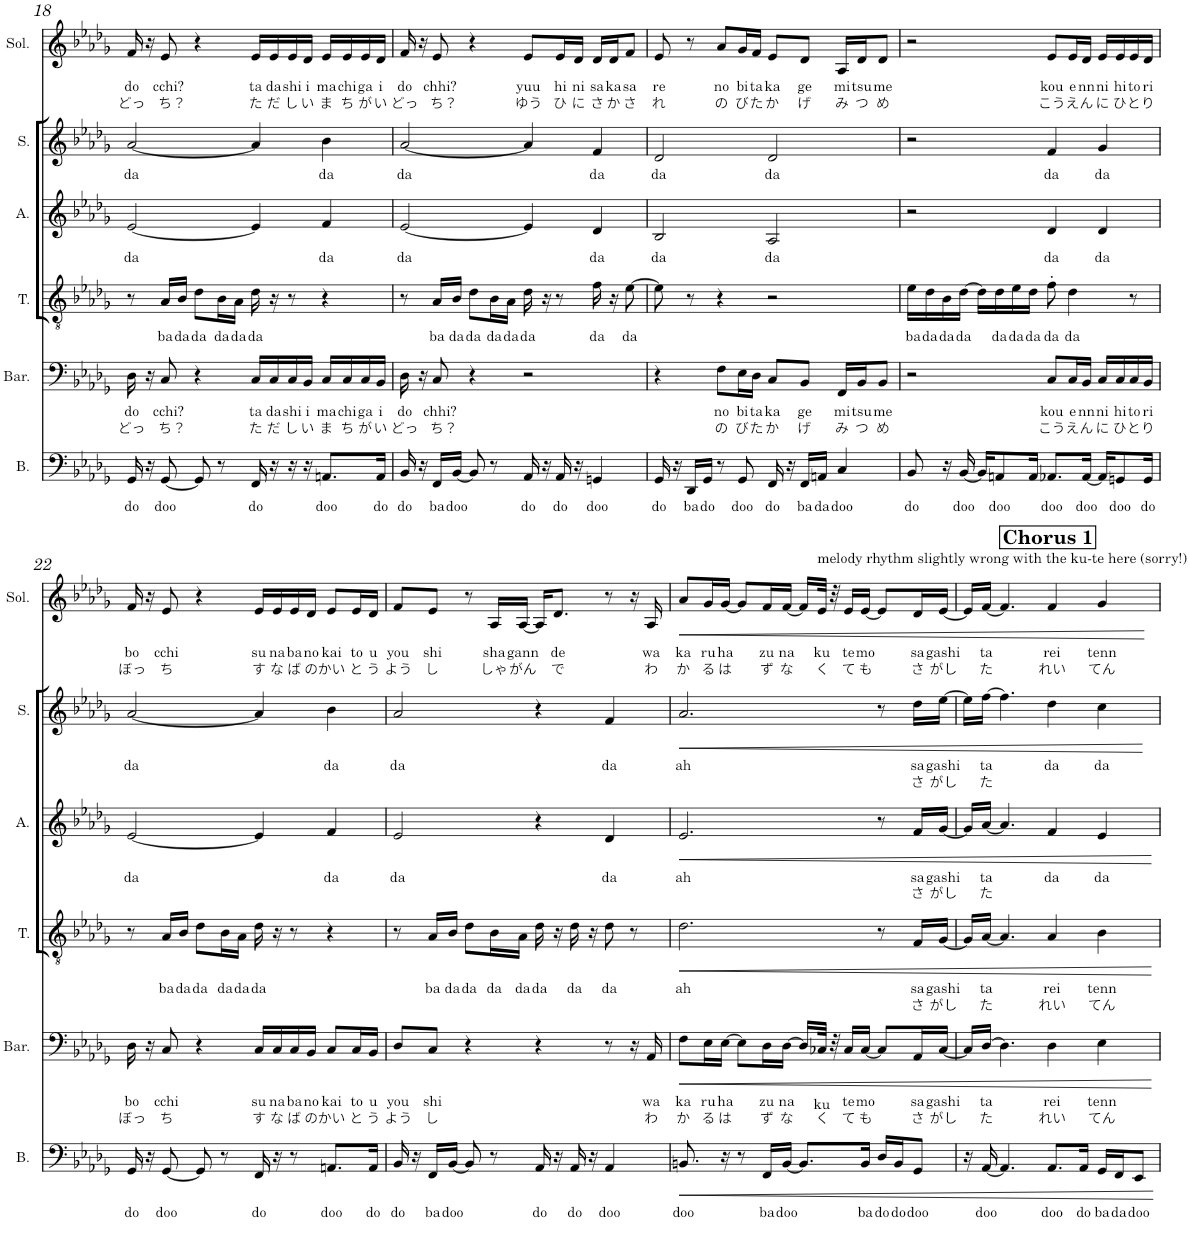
**kern	**text	**dynam	**kern	**text	**text	**dynam	**kern	**text	**text	**dynam	**kern	**text	**text	**dynam	**kern	**text	**text	**dynam	**kern	**text	**text	**dynam
*part6	*part6	*part6	*part5	*part5	*part5	*part5	*part4	*part4	*part4	*part4	*part3	*part3	*part3	*part3	*part2	*part2	*part2	*part2	*part1	*part1	*part1	*part1
*staff6	*staff6	*staff6	*staff5	*staff5	*staff5	*staff5	*staff4	*staff4	*staff4	*staff4	*staff3	*staff3	*staff3	*staff3	*staff2	*staff2	*staff2	*staff2	*staff1	*staff1	*staff1	*staff1
*I"Bass	*	*	*I"Baritone	*	*	*	*I"Tenor	*	*	*	*I"Alto	*	*	*	*I"Soprano	*	*	*	*I"Solo	*	*	*
*I'B.	*	*	*I'Bar.	*	*	*	*I'T.	*	*	*	*I'A.	*	*	*	*I'S.	*	*	*	*I'Sol.	*	*	*
!!LO:PB:g=z
*clefF4	*	*	*clefF4	*	*	*	*clefGv2	*	*	*	*clefG2	*	*	*	*clefG2	*	*	*	*clefG2	*	*	*
*k[b-e-a-d-g-]	*	*	*k[b-e-a-d-g-]	*	*	*	*k[b-e-a-d-g-]	*	*	*	*k[b-e-a-d-g-]	*	*	*	*k[b-e-a-d-g-]	*	*	*	*k[b-e-a-d-g-]	*	*	*
*M4/4	*	*	*M4/4	*	*	*	*M4/4	*	*	*	*M4/4	*	*	*	*M4/4	*	*	*	*M4/4	*	*	*
=18	=18	=18	=18	=18	=18	=18	=18	=18	=18	=18	=18	=18	=18	=18	=18	=18	=18	=18	=18	=18	=18	=18
!	!LO:LY:b	!	!	!LO:LY:b	!LO:LY:b	!	!	!	!	!	!	!LO:LY:b	!	!	!	!LO:LY:b	!	!	!	!LO:LY:b	!LO:LY:b	!
16GG-/	do	.	16D-\	do	どっ	.	8r	.	.	.	[2e-/	da	.	.	[2a-/	da	.	.	16f/	do	どっ	.
16r	.	.	16r	.	.	.	.	.	.	.	.	.	.	.	.	.	.	.	16r	.	.	.
!	!LO:LY:b	!	!	!LO:LY:b	!LO:LY:b	!	!	!LO:LY:b	!	!	!	!	!	!	!	!	!	!	!	!LO:LY:b	!LO:LY:b	!
[8GG-/	doo	.	8C/	cchi?	ち？	.	16A-/LL	ba	.	.	.	.	.	.	.	.	.	.	8e-/	cchi?	ち？	.
!	!	!	!	!	!	!	!	!LO:LY:b	!	!	!	!	!	!	!	!	!	!	!	!	!	!
.	.	.	.	.	.	.	16B-/JJ	da	.	.	.	.	.	.	.	.	.	.	.	.	.	.
!	!	!	!	!	!	!	!	!LO:LY:b	!	!	!	!	!	!	!	!	!	!	!	!	!	!
8GG-/]	.	.	4r	.	.	.	8d-\L	da	.	.	.	.	.	.	.	.	.	.	4r	.	.	.
!	!	!	!	!	!	!	!	!LO:LY:b	!	!	!	!	!	!	!	!	!	!	!	!	!	!
8r	.	.	.	.	.	.	16B-\L	da	.	.	.	.	.	.	.	.	.	.	.	.	.	.
!	!	!	!	!	!	!	!	!LO:LY:b	!	!	!	!	!	!	!	!	!	!	!	!	!	!
.	.	.	.	.	.	.	16A-\JJ	da	.	.	.	.	.	.	.	.	.	.	.	.	.	.
!	!LO:LY:b	!	!	!LO:LY:b	!LO:LY:b	!	!	!LO:LY:b	!	!	!	!	!	!	!	!	!	!	!	!LO:LY:b	!LO:LY:b	!
16FF/	do	.	16C/LL	ta	た	.	16d-\	da	.	.	4e-/]	.	.	.	4a-/]	.	.	.	16e-/LL	ta	た	.
!	!	!	!	!LO:LY:b	!LO:LY:b	!	!	!	!	!	!	!	!	!	!	!	!	!	!	!LO:LY:b	!LO:LY:b	!
16r	.	.	16C/	da	だ	.	16r	.	.	.	.	.	.	.	.	.	.	.	16e-/	da	だ	.
!	!	!	!	!LO:LY:b	!LO:LY:b	!	!	!	!	!	!	!	!	!	!	!	!	!	!	!LO:LY:b	!LO:LY:b	!
16r	.	.	16C/	shi	し	.	8r	.	.	.	.	.	.	.	.	.	.	.	16e-/	shi	し	.
!	!	!	!	!LO:LY:b	!LO:LY:b	!	!	!	!	!	!	!	!	!	!	!	!	!	!	!LO:LY:b	!LO:LY:b	!
16r	.	.	16BB-/JJ	i	い	.	.	.	.	.	.	.	.	.	.	.	.	.	16d-/JJ	i	い	.
!	!LO:LY:b	!	!	!LO:LY:b	!LO:LY:b	!	!	!	!	!	!	!LO:LY:b	!	!	!	!LO:LY:b	!	!	!	!LO:LY:b	!LO:LY:b	!
8.AAn/L	doo	.	16C/LL	ma	ま	.	4r	.	.	.	4f/	da	.	.	4b-\	da	.	.	16e-/LL	ma	ま	.
!	!	!	!	!LO:LY:b	!LO:LY:b	!	!	!	!	!	!	!	!	!	!	!	!	!	!	!LO:LY:b	!LO:LY:b	!
.	.	.	16C/	chi	ち	.	.	.	.	.	.	.	.	.	.	.	.	.	16e-/	chi	ち	.
!	!	!	!	!LO:LY:b	!LO:LY:b	!	!	!	!	!	!	!	!	!	!	!	!	!	!	!LO:LY:b	!LO:LY:b	!
.	.	.	16C/	ga	が	.	.	.	.	.	.	.	.	.	.	.	.	.	16e-/	ga	が	.
!	!LO:LY:b	!	!	!LO:LY:b	!LO:LY:b	!	!	!	!	!	!	!	!	!	!	!	!	!	!	!LO:LY:b	!LO:LY:b	!
16AA/Jk	do	.	16BB-/JJ	i	い	.	.	.	.	.	.	.	.	.	.	.	.	.	16d-/JJ	i	い	.
=19	=19	=19	=19	=19	=19	=19	=19	=19	=19	=19	=19	=19	=19	=19	=19	=19	=19	=19	=19	=19	=19	=19
!	!LO:LY:b	!	!	!LO:LY:b	!LO:LY:b	!	!	!	!	!	!	!LO:LY:b	!	!	!	!LO:LY:b	!	!	!	!LO:LY:b	!LO:LY:b	!
16BB-/	do	.	16D-\	do	どっ	.	8r	.	.	.	[2e-/	da	.	.	[2a-/	da	.	.	16f/	do	どっ	.
16r	.	.	16r	.	.	.	.	.	.	.	.	.	.	.	.	.	.	.	16r	.	.	.
!	!LO:LY:b	!	!	!LO:LY:b	!LO:LY:b	!	!	!LO:LY:b	!	!	!	!	!	!	!	!	!	!	!	!LO:LY:b	!LO:LY:b	!
16FF/LL	ba	.	8C/	chhi?	ち？	.	16A-/LL	ba	.	.	.	.	.	.	.	.	.	.	8e-/	chhi?	ち？	.
!	!LO:LY:b	!	!	!	!	!	!	!LO:LY:b	!	!	!	!	!	!	!	!	!	!	!	!	!	!
[16BB-/JJ	doo	.	.	.	.	.	16B-/JJ	da	.	.	.	.	.	.	.	.	.	.	.	.	.	.
!	!	!	!	!	!	!	!	!LO:LY:b	!	!	!	!	!	!	!	!	!	!	!	!	!	!
8BB-/]	.	.	4r	.	.	.	8d-\L	da	.	.	.	.	.	.	.	.	.	.	4r	.	.	.
!	!	!	!	!	!	!	!	!LO:LY:b	!	!	!	!	!	!	!	!	!	!	!	!	!	!
8r	.	.	.	.	.	.	16B-\L	da	.	.	.	.	.	.	.	.	.	.	.	.	.	.
!	!	!	!	!	!	!	!	!LO:LY:b	!	!	!	!	!	!	!	!	!	!	!	!	!	!
.	.	.	.	.	.	.	16A-\JJ	da	.	.	.	.	.	.	.	.	.	.	.	.	.	.
!	!LO:LY:b	!	!	!	!	!	!	!LO:LY:b	!	!	!	!	!	!	!	!	!	!	!	!LO:LY:b	!LO:LY:b	!
16AA-/	do	.	2r	.	.	.	16d-\	da	.	.	4e-/]	.	.	.	4a-/]	.	.	.	8e-/L	yuu	ゆう	.
16r	.	.	.	.	.	.	16r	.	.	.	.	.	.	.	.	.	.	.	.	.	.	.
!	!LO:LY:b	!	!	!	!	!	!	!	!	!	!	!	!	!	!	!	!	!	!	!LO:LY:b	!LO:LY:b	!
16AA-/	do	.	.	.	.	.	8r	.	.	.	.	.	.	.	.	.	.	.	16e-/L	hi	ひ	.
!	!	!	!	!	!	!	!	!	!	!	!	!	!	!	!	!	!	!	!	!LO:LY:b	!LO:LY:b	!
16r	.	.	.	.	.	.	.	.	.	.	.	.	.	.	.	.	.	.	16d-/JJ	ni	に	.
!	!LO:LY:b	!	!	!	!	!	!	!LO:LY:b	!	!	!	!LO:LY:b	!	!	!	!LO:LY:b	!	!	!	!LO:LY:b	!LO:LY:b	!
4GGn/	doo	.	.	.	.	.	16f\	da	.	.	4d-/	da	.	.	4f/	da	.	.	16d-/LL	sa	さ	.
!	!	!	!	!	!	!	!	!	!	!	!	!	!	!	!	!	!	!	!	!LO:LY:b	!LO:LY:b	!
.	.	.	.	.	.	.	16r	.	.	.	.	.	.	.	.	.	.	.	16d-/J	ka	か	.
!	!	!	!	!	!	!	!	!LO:LY:b	!	!	!	!	!	!	!	!	!	!	!	!LO:LY:b	!LO:LY:b	!
.	.	.	.	.	.	.	[8e-\	da	.	.	.	.	.	.	.	.	.	.	8f/J	sa	さ	.
=20	=20	=20	=20	=20	=20	=20	=20	=20	=20	=20	=20	=20	=20	=20	=20	=20	=20	=20	=20	=20	=20	=20
!	!LO:LY:b	!	!	!	!	!	!	!	!	!	!	!LO:LY:b	!	!	!	!LO:LY:b	!	!	!	!LO:LY:b	!LO:LY:b	!
16GG-/	do	.	4r	.	.	.	8e-\]	.	.	.	2B-/	da	.	.	2d-/	da	.	.	8e-/	re	れ	.
16r	.	.	.	.	.	.	.	.	.	.	.	.	.	.	.	.	.	.	.	.	.	.
!	!LO:LY:b	!	!	!	!	!	!	!	!	!	!	!	!	!	!	!	!	!	!	!	!	!
16DD-/LL	ba	.	.	.	.	.	8r	.	.	.	.	.	.	.	.	.	.	.	8r	.	.	.
!	!LO:LY:b	!	!	!	!	!	!	!	!	!	!	!	!	!	!	!	!	!	!	!	!	!
16GG-/JJ	do	.	.	.	.	.	.	.	.	.	.	.	.	.	.	.	.	.	.	.	.	.
!	!	!	!	!LO:LY:b	!LO:LY:b	!	!	!	!	!	!	!	!	!	!	!	!	!	!	!LO:LY:b	!LO:LY:b	!
8r	.	.	8F\L	no	の	.	4r	.	.	.	.	.	.	.	.	.	.	.	8a-/L	no	の	.
!	!LO:LY:b	!	!	!LO:LY:b	!LO:LY:b	!	!	!	!	!	!	!	!	!	!	!	!	!	!	!LO:LY:b	!LO:LY:b	!
8GG-/	doo	.	16E-\L	bi	び	.	.	.	.	.	.	.	.	.	.	.	.	.	16g-/L	bi	び	.
!	!	!	!	!LO:LY:b	!LO:LY:b	!	!	!	!	!	!	!	!	!	!	!	!	!	!	!LO:LY:b	!LO:LY:b	!
.	.	.	16D-\JJ	ta	た	.	.	.	.	.	.	.	.	.	.	.	.	.	16f/JJ	ta	た	.
!	!LO:LY:b	!	!	!LO:LY:b	!LO:LY:b	!	!	!	!	!	!	!LO:LY:b	!	!	!	!LO:LY:b	!	!	!	!LO:LY:b	!LO:LY:b	!
16FF/	do	.	8C/L	ka	か	.	2r	.	.	.	2A-/	da	.	.	2d-/	da	.	.	8e-/L	ka	か	.
16r	.	.	.	.	.	.	.	.	.	.	.	.	.	.	.	.	.	.	.	.	.	.
!	!LO:LY:b	!	!	!LO:LY:b	!LO:LY:b	!	!	!	!	!	!	!	!	!	!	!	!	!	!	!LO:LY:b	!LO:LY:b	!
16FF/LL	ba	.	8BB-/J	ge	げ	.	.	.	.	.	.	.	.	.	.	.	.	.	8d-/J	ge	げ	.
!	!LO:LY:b	!	!	!	!	!	!	!	!	!	!	!	!	!	!	!	!	!	!	!	!	!
16AAn/JJ	da	.	.	.	.	.	.	.	.	.	.	.	.	.	.	.	.	.	.	.	.	.
!	!LO:LY:b	!	!	!LO:LY:b	!LO:LY:b	!	!	!	!	!	!	!	!	!	!	!	!	!	!	!LO:LY:b	!LO:LY:b	!
4C/	doo	.	16FF/LL	mi	み	.	.	.	.	.	.	.	.	.	.	.	.	.	16A-/LL	mi	み	.
!	!	!	!	!LO:LY:b	!LO:LY:b	!	!	!	!	!	!	!	!	!	!	!	!	!	!	!LO:LY:b	!LO:LY:b	!
.	.	.	16BB-/J	tsu	つ	.	.	.	.	.	.	.	.	.	.	.	.	.	16d-/J	tsu	つ	.
!	!	!	!	!LO:LY:b	!LO:LY:b	!	!	!	!	!	!	!	!	!	!	!	!	!	!	!LO:LY:b	!LO:LY:b	!
.	.	.	8BB-/J	me	め	.	.	.	.	.	.	.	.	.	.	.	.	.	8d-/J	me	め	.
=21	=21	=21	=21	=21	=21	=21	=21	=21	=21	=21	=21	=21	=21	=21	=21	=21	=21	=21	=21	=21	=21	=21
!	!LO:LY:b	!	!	!	!	!	!	!LO:LY:b	!	!	!	!	!	!	!	!	!	!	!	!	!	!
8BB-/	do	.	2r	.	.	.	16e-\LL	ba	.	.	2r	.	.	.	2r	.	.	.	2r	.	.	.
!	!	!	!	!	!	!	!	!LO:LY:b	!	!	!	!	!	!	!	!	!	!	!	!	!	!
.	.	.	.	.	.	.	16d-\	da	.	.	.	.	.	.	.	.	.	.	.	.	.	.
!	!	!	!	!	!	!	!	!LO:LY:b	!	!	!	!	!	!	!	!	!	!	!	!	!	!
16r	.	.	.	.	.	.	16B-\	da	.	.	.	.	.	.	.	.	.	.	.	.	.	.
!	!LO:LY:b	!	!	!	!	!	!	!LO:LY:b	!	!	!	!	!	!	!	!	!	!	!	!	!	!
[16BB-/	doo	.	.	.	.	.	[16d-\JJ	da	.	.	.	.	.	.	.	.	.	.	.	.	.	.
16BB-/KL]	.	.	.	.	.	.	16d-\LL]	.	.	.	.	.	.	.	.	.	.	.	.	.	.	.
!	!LO:LY:b	!	!	!	!	!	!	!LO:LY:b	!	!	!	!	!	!	!	!	!	!	!	!	!	!
8AAn/	doo	.	.	.	.	.	16d-\	da	.	.	.	.	.	.	.	.	.	.	.	.	.	.
!	!	!	!	!	!	!	!	!LO:LY:b	!	!	!	!	!	!	!	!	!	!	!	!	!	!
.	.	.	.	.	.	.	16e-\	da	.	.	.	.	.	.	.	.	.	.	.	.	.	.
!	!	!	!	!	!	!	!	!LO:LY:b	!	!	!	!	!	!	!	!	!	!	!	!	!	!
16AA/Jk	.	.	.	.	.	.	16d-\JJ	da	.	.	.	.	.	.	.	.	.	.	.	.	.	.
!	!LO:LY:b	!	!	!LO:LY:b	!LO:LY:b	!	!	!LO:LY:b	!	!	!	!LO:LY:b	!	!	!	!LO:LY:b	!	!	!	!LO:LY:b	!LO:LY:b	!
8.AA-X/L	doo	.	8C/L	kou	こう	.	8f'\	da	.	.	4d-/	da	.	.	4f/	da	.	.	8e-/L	kou	こう	.
!	!	!	!	!LO:LY:b	!LO:LY:b	!	!	!LO:LY:b	!	!	!	!	!	!	!	!	!	!	!	!LO:LY:b	!LO:LY:b	!
.	.	.	16C/L	e	え	.	4d-\	da	.	.	.	.	.	.	.	.	.	.	16e-/L	e	え	.
!	!LO:LY:b	!	!	!LO:LY:b	!LO:LY:b	!	!	!	!	!	!	!	!	!	!	!	!	!	!	!LO:LY:b	!LO:LY:b	!
[16AA-/Jk	doo	.	16BB-/JJ	nn	ん	.	.	.	.	.	.	.	.	.	.	.	.	.	16d-/JJ	nn	ん	.
!	!	!	!	!LO:LY:b	!LO:LY:b	!	!	!	!	!	!	!LO:LY:b	!	!	!	!LO:LY:b	!	!	!	!LO:LY:b	!LO:LY:b	!
16AA-/KL]	.	.	16C/LL	ni	に	.	.	.	.	.	4d-/	da	.	.	4g-/	da	.	.	16e-/LL	ni	に	.
!	!LO:LY:b	!	!	!LO:LY:b	!LO:LY:b	!	!	!	!	!	!	!	!	!	!	!	!	!	!	!LO:LY:b	!LO:LY:b	!
8GGn/	doo	.	16C/	hi	ひ	.	.	.	.	.	.	.	.	.	.	.	.	.	16e-/	hi	ひ	.
!	!	!	!	!LO:LY:b	!LO:LY:b	!	!	!	!	!	!	!	!	!	!	!	!	!	!	!LO:LY:b	!LO:LY:b	!
.	.	.	16C/	to	と	.	8r	.	.	.	.	.	.	.	.	.	.	.	16e-/	to	と	.
!	!LO:LY:b	!	!	!LO:LY:b	!LO:LY:b	!	!	!	!	!	!	!	!	!	!	!	!	!	!	!LO:LY:b	!LO:LY:b	!
16GG/Jk	do	.	16BB-/JJ	ri	り	.	.	.	.	.	.	.	.	.	.	.	.	.	16d-/JJ	ri	り	.
!!LO:LB:g=z
=22	=22	=22	=22	=22	=22	=22	=22	=22	=22	=22	=22	=22	=22	=22	=22	=22	=22	=22	=22	=22	=22	=22
!	!LO:LY:b	!	!	!LO:LY:b	!LO:LY:b	!	!	!	!	!	!	!LO:LY:b	!	!	!	!LO:LY:b	!	!	!	!LO:LY:b	!LO:LY:b	!
16GG-/	do	.	16D-\	bo	ぼっ	.	8r	.	.	.	[2e-/	da	.	.	[2a-/	da	.	.	16f/	bo	ぼっ	.
16r	.	.	16r	.	.	.	.	.	.	.	.	.	.	.	.	.	.	.	16r	.	.	.
!	!LO:LY:b	!	!	!LO:LY:b	!LO:LY:b	!	!	!LO:LY:b	!	!	!	!	!	!	!	!	!	!	!	!LO:LY:b	!LO:LY:b	!
[8GG-/	doo	.	8C/	cchi	ち	.	16A-/LL	ba	.	.	.	.	.	.	.	.	.	.	8e-/	cchi	ち	.
!	!	!	!	!	!	!	!	!LO:LY:b	!	!	!	!	!	!	!	!	!	!	!	!	!	!
.	.	.	.	.	.	.	16B-/JJ	da	.	.	.	.	.	.	.	.	.	.	.	.	.	.
!	!	!	!	!	!	!	!	!LO:LY:b	!	!	!	!	!	!	!	!	!	!	!	!	!	!
8GG-/]	.	.	4r	.	.	.	8d-\L	da	.	.	.	.	.	.	.	.	.	.	4r	.	.	.
!	!	!	!	!	!	!	!	!LO:LY:b	!	!	!	!	!	!	!	!	!	!	!	!	!	!
8r	.	.	.	.	.	.	16B-\L	da	.	.	.	.	.	.	.	.	.	.	.	.	.	.
!	!	!	!	!	!	!	!	!LO:LY:b	!	!	!	!	!	!	!	!	!	!	!	!	!	!
.	.	.	.	.	.	.	16A-\JJ	da	.	.	.	.	.	.	.	.	.	.	.	.	.	.
!	!LO:LY:b	!	!	!LO:LY:b	!LO:LY:b	!	!	!LO:LY:b	!	!	!	!	!	!	!	!	!	!	!	!LO:LY:b	!LO:LY:b	!
16FF/	do	.	16C/LL	su	す	.	16d-\	da	.	.	4e-/]	.	.	.	4a-/]	.	.	.	16e-/LL	su	す	.
!	!	!	!	!LO:LY:b	!LO:LY:b	!	!	!	!	!	!	!	!	!	!	!	!	!	!	!LO:LY:b	!LO:LY:b	!
16r	.	.	16C/	na	な	.	16r	.	.	.	.	.	.	.	.	.	.	.	16e-/	na	な	.
!	!	!	!	!LO:LY:b	!LO:LY:b	!	!	!	!	!	!	!	!	!	!	!	!	!	!	!LO:LY:b	!LO:LY:b	!
8r	.	.	16C/	ba	ば	.	8r	.	.	.	.	.	.	.	.	.	.	.	16e-/	ba	ば	.
!	!	!	!	!LO:LY:b	!LO:LY:b	!	!	!	!	!	!	!	!	!	!	!	!	!	!	!LO:LY:b	!LO:LY:b	!
.	.	.	16BB-/JJ	no	の	.	.	.	.	.	.	.	.	.	.	.	.	.	16d-/JJ	no	の	.
!	!LO:LY:b	!	!	!LO:LY:b	!LO:LY:b	!	!	!	!	!	!	!LO:LY:b	!	!	!	!LO:LY:b	!	!	!	!LO:LY:b	!LO:LY:b	!
8.AAn/L	doo	.	8C/L	kai	かい	.	4r	.	.	.	4f/	da	.	.	4b-\	da	.	.	8e-/L	kai	かい	.
!	!	!	!	!LO:LY:b	!LO:LY:b	!	!	!	!	!	!	!	!	!	!	!	!	!	!	!LO:LY:b	!LO:LY:b	!
.	.	.	16C/L	to	と	.	.	.	.	.	.	.	.	.	.	.	.	.	16e-/L	to	と	.
!	!LO:LY:b	!	!	!LO:LY:b	!LO:LY:b	!	!	!	!	!	!	!	!	!	!	!	!	!	!	!LO:LY:b	!LO:LY:b	!
16AA/Jk	do	.	16BB-/JJ	u	う	.	.	.	.	.	.	.	.	.	.	.	.	.	16d-/JJ	u	う	.
=23	=23	=23	=23	=23	=23	=23	=23	=23	=23	=23	=23	=23	=23	=23	=23	=23	=23	=23	=23	=23	=23	=23
!	!LO:LY:b	!	!	!LO:LY:b	!LO:LY:b	!	!	!	!	!	!	!LO:LY:b	!	!	!	!LO:LY:b	!	!	!	!LO:LY:b	!LO:LY:b	!
16BB-/	do	.	8D-/L	you	よう	.	8r	.	.	.	2e-/	da	.	.	2a-/	da	.	.	8f/L	you	よう	.
16r	.	.	.	.	.	.	.	.	.	.	.	.	.	.	.	.	.	.	.	.	.	.
!	!LO:LY:b	!	!	!LO:LY:b	!LO:LY:b	!	!	!LO:LY:b	!	!	!	!	!	!	!	!	!	!	!	!LO:LY:b	!LO:LY:b	!
16FF/LL	ba	.	8C/J	shi	し	.	16A-/LL	ba	.	.	.	.	.	.	.	.	.	.	8e-/J	shi	し	.
!	!LO:LY:b	!	!	!	!	!	!	!LO:LY:b	!	!	!	!	!	!	!	!	!	!	!	!	!	!
[16BB-/JJ	doo	.	.	.	.	.	16B-/JJ	da	.	.	.	.	.	.	.	.	.	.	.	.	.	.
!	!	!	!	!	!	!	!	!LO:LY:b	!	!	!	!	!	!	!	!	!	!	!	!	!	!
8BB-/]	.	.	4r	.	.	.	8d-\L	da	.	.	.	.	.	.	.	.	.	.	8r	.	.	.
!	!	!	!	!	!	!	!	!LO:LY:b	!	!	!	!	!	!	!	!	!	!	!	!LO:LY:b	!LO:LY:b	!
8r	.	.	.	.	.	.	16B-\L	da	.	.	.	.	.	.	.	.	.	.	16A-/LL	sha	しゃ	.
!	!	!	!	!	!	!	!	!LO:LY:b	!	!	!	!	!	!	!	!	!	!	!	!LO:LY:b	!LO:LY:b	!
.	.	.	.	.	.	.	16A-\JJ	da	.	.	.	.	.	.	.	.	.	.	[16A-/JJ	gann	がん	.
!	!LO:LY:b	!	!	!	!	!	!	!LO:LY:b	!	!	!	!	!	!	!	!	!	!	!	!	!	!
16AA-/	do	.	4r	.	.	.	16d-\	da	.	.	4r	.	.	.	4r	.	.	.	16A-/KL]	.	.	.
!	!	!	!	!	!	!	!	!	!	!	!	!	!	!	!	!	!	!	!	!LO:LY:b	!LO:LY:b	!
16r	.	.	.	.	.	.	16r	.	.	.	.	.	.	.	.	.	.	.	8.d-/J	de	で	.
!	!LO:LY:b	!	!	!	!	!	!	!LO:LY:b	!	!	!	!	!	!	!	!	!	!	!	!	!	!
16AA-/	do	.	.	.	.	.	16d-\	da	.	.	.	.	.	.	.	.	.	.	.	.	.	.
16r	.	.	.	.	.	.	16r	.	.	.	.	.	.	.	.	.	.	.	.	.	.	.
!	!LO:LY:b	!	!	!	!	!	!	!LO:LY:b	!	!	!	!LO:LY:b	!	!	!	!LO:LY:b	!	!	!	!	!	!
4AA-/	doo	.	8r	.	.	.	8d-\	da	.	.	4d-/	da	.	.	4f/	da	.	.	8r	.	.	.
.	.	.	16r	.	.	.	8r	.	.	.	.	.	.	.	.	.	.	.	16r	.	.	.
!	!	!	!	!LO:LY:b	!LO:LY:b	!	!	!	!	!	!	!	!	!	!	!	!	!	!	!LO:LY:b	!LO:LY:b	!
.	.	.	16AA-/	wa	わ	.	.	.	.	.	.	.	.	.	.	.	.	.	16A-/	wa	わ	.
=24	=24	=24	=24	=24	=24	=24	=24	=24	=24	=24	=24	=24	=24	=24	=24	=24	=24	=24	=24	=24	=24	=24
!	!LO:LY:b	!LO:HP:b	!	!LO:LY:b	!LO:LY:b	!LO:HP:b	!	!LO:LY:b	!	!LO:HP:b	!	!LO:LY:b	!	!LO:HP:b	!	!LO:LY:b	!	!LO:HP:b	!	!LO:LY:b	!LO:LY:b	!LO:HP:b
8.BBn/	doo	<	8F\L	ka	か	<	2.d-\	ah	.	<	2.e-/	ah	.	<	2.a-/	ah	.	<	8a-/L	ka	か	<
!	!	!	!	!LO:LY:b	!LO:LY:b	!	!	!	!	!	!	!	!	!	!	!	!	!	!	!LO:LY:b	!LO:LY:b	!
.	.	.	16E-\L	ru	る	.	.	.	.	.	.	.	.	.	.	.	.	.	16g-/L	ru	る	.
!	!	!	!	!LO:LY:b	!LO:LY:b	!	!	!	!	!	!	!	!	!	!	!	!	!	!	!LO:LY:b	!LO:LY:b	!
16r	.	.	[16E-\JJ	ha	は	.	.	.	.	.	.	.	.	.	.	.	.	.	[16g-/JJ	ha	は	.
8r	.	.	8E-\L]	.	.	.	.	.	.	.	.	.	.	.	.	.	.	.	8g-/L]	.	.	.
!	!LO:LY:b	!	!	!LO:LY:b	!LO:LY:b	!	!	!	!	!	!	!	!	!	!	!	!	!	!	!LO:LY:b	!LO:LY:b	!
16FF/LL	ba	.	16D-\L	zu	ず	.	.	.	.	.	.	.	.	.	.	.	.	.	16f/L	zu	ず	.
!	!LO:LY:b	!	!	!LO:LY:b	!LO:LY:b	!	!	!	!	!	!	!	!	!	!	!	!	!	!	!LO:LY:b	!LO:LY:b	!
[16BB/JJ	doo	.	[16D-\JJ	na	な	.	.	.	.	.	.	.	.	.	.	.	.	.	[16f/JJ	na	な	.
8.BB/L]	.	.	16D-/LL]	.	.	.	.	.	.	.	.	.	.	.	.	.	.	.	16f/LL]	.	.	.
!	!	!	!	!	!	!	!	!	!	!	!	!	!	!	!	!	!	!	!LO:TX:a:t=melody rhythm slightly wrong with the ku-te here (sorry!)	!	!	!
!	!	!	!	!LO:LY:b	!LO:LY:b	!	!	!	!	!	!	!	!	!	!	!	!	!	!	!LO:LY:b	!LO:LY:b	!
.	.	.	32C-X/JJk	ku	く	.	.	.	.	.	.	.	.	.	.	.	.	.	32e-/JJk	ku	く	.
.	.	.	32r	.	.	.	.	.	.	.	.	.	.	.	.	.	.	.	32r	.	.	.
!	!	!	!	!LO:LY:b	!LO:LY:b	!	!	!	!	!	!	!	!	!	!	!	!	!	!	!LO:LY:b	!LO:LY:b	!
.	.	.	16C-/LL	te	て	.	.	.	.	.	.	.	.	.	.	.	.	.	16e-/LL	te	て	.
!	!LO:LY:b	!	!	!LO:LY:b	!LO:LY:b	!	!	!	!	!	!	!	!	!	!	!	!	!	!	!LO:LY:b	!LO:LY:b	!
16BB/Jk	ba	.	[16C-/JJ	mo	も	.	.	.	.	.	.	.	.	.	.	.	.	.	[16e-/JJ	mo	も	.
!	!LO:LY:b	!	!	!	!	!	!	!	!	!	!	!	!	!	!	!	!	!	!	!	!	!
16D-/LL	do	.	8C-/L]	.	.	.	8r	.	.	.	8r	.	.	.	8r	.	.	.	8e-/L]	.	.	.
!	!LO:LY:b	!	!	!	!	!	!	!	!	!	!	!	!	!	!	!	!	!	!	!	!	!
16BB/J	do	.	.	.	.	.	.	.	.	.	.	.	.	.	.	.	.	.	.	.	.	.
!	!LO:LY:b	!	!	!LO:LY:b	!LO:LY:b	!	!	!LO:LY:b	!LO:LY:b	!	!	!LO:LY:b	!LO:LY:b	!	!	!LO:LY:b	!LO:LY:b	!	!	!LO:LY:b	!LO:LY:b	!
8GG-/J	doo	.	16AA-/L	sa	さ	.	16F/LL	sa	さ	.	16f/LL	sa	さ	.	16dd-\LL	sa	さ	.	16d-/L	sa	さ	.
!	!	!	!	!LO:LY:b	!LO:LY:b	!	!	!LO:LY:b	!LO:LY:b	!	!	!LO:LY:b	!LO:LY:b	!	!	!LO:LY:b	!LO:LY:b	!	!	!LO:LY:b	!LO:LY:b	!
.	.	.	[16C-/JJ	gashi	がし	.	[16G-/JJ	gashi	がし	.	[16g-/JJ	gashi	がし	.	[16ee-\JJ	gashi	がし	.	[16e-/JJ	gashi	がし	.
!!LO:REH:place=s1:a:B:cj:fs=14:t=Chorus 1:qo=2
=25	=25	=25	=25	=25	=25	=25	=25	=25	=25	=25	=25	=25	=25	=25	=25	=25	=25	=25	=25	=25	=25	=25
16r	.	.	16C-/LL]	.	.	.	16G-/LL]	.	.	.	16g-/LL]	.	.	.	16ee-\LL]	.	.	.	16e-/LL]	.	.	.
!	!LO:LY:b	!	!	!LO:LY:b	!LO:LY:b	!	!	!LO:LY:b	!LO:LY:b	!	!	!LO:LY:b	!LO:LY:b	!	!	!LO:LY:b	!LO:LY:b	!	!	!LO:LY:b	!LO:LY:b	!
[16AA-/	doo	.	[16D-/JJ	ta	た	.	[16A-/JJ	ta	た	.	[16a-/JJ	ta	た	.	[16ff\JJ	ta	た	.	[16f/JJ	ta	た	.
4.AA-/]	.	.	4.D-\]	.	.	.	4.A-/]	.	.	.	4.a-/]	.	.	.	4.ff\]	.	.	.	4.f/]	.	.	.
!	!LO:LY:b	!	!	!LO:LY:b	!LO:LY:b	!	!	!LO:LY:b	!LO:LY:b	!	!	!LO:LY:b	!	!	!	!LO:LY:b	!	!	!	!LO:LY:b	!LO:LY:b	!
8.AA-/L	doo	.	4D-\	rei	れい	.	4A-/	rei	れい	.	4f/	da	.	.	4dd-\	da	.	.	4f/	rei	れい	.
!	!LO:LY:b	!	!	!	!	!	!	!	!	!	!	!	!	!	!	!	!	!	!	!	!	!
16AA-/Jk	do	.	.	.	.	.	.	.	.	.	.	.	.	.	.	.	.	.	.	.	.	.
!	!LO:LY:b	!	!	!LO:LY:b	!LO:LY:b	!	!	!LO:LY:b	!LO:LY:b	!	!	!LO:LY:b	!	!	!	!LO:LY:b	!	!	!	!LO:LY:b	!LO:LY:b	!
16GG-/LL	ba	.	4E-\	tenn	てん	.	4B-\	tenn	てん	.	4e-/	da	.	.	4cc\	da	.	.	4g-/	tenn	てん	.
!	!LO:LY:b	!	!	!	!	!	!	!	!	!	!	!	!	!	!	!	!	!	!	!	!	!
16FF/J	da	.	.	.	.	.	.	.	.	.	.	.	.	.	.	.	.	.	.	.	.	.
!	!LO:LY:b	!	!	!	!	!	!	!	!	!	!	!	!	!	!	!	!	!	!	!	!	!
8EE-/J	doo	.	.	.	.	.	.	.	.	.	.	.	.	.	.	.	.	.	.	.	.	.
.	.	[	.	.	.	[	.	.	.	[	.	.	.	[	.	.	.	[	.	.	.	[
=	=	=	=	=	=	=	=	=	=	=	=	=	=	=	=	=	=	=	=	=	=	=
*-	*-	*-	*-	*-	*-	*-	*-	*-	*-	*-	*-	*-	*-	*-	*-	*-	*-	*-	*-	*-	*-	*-
